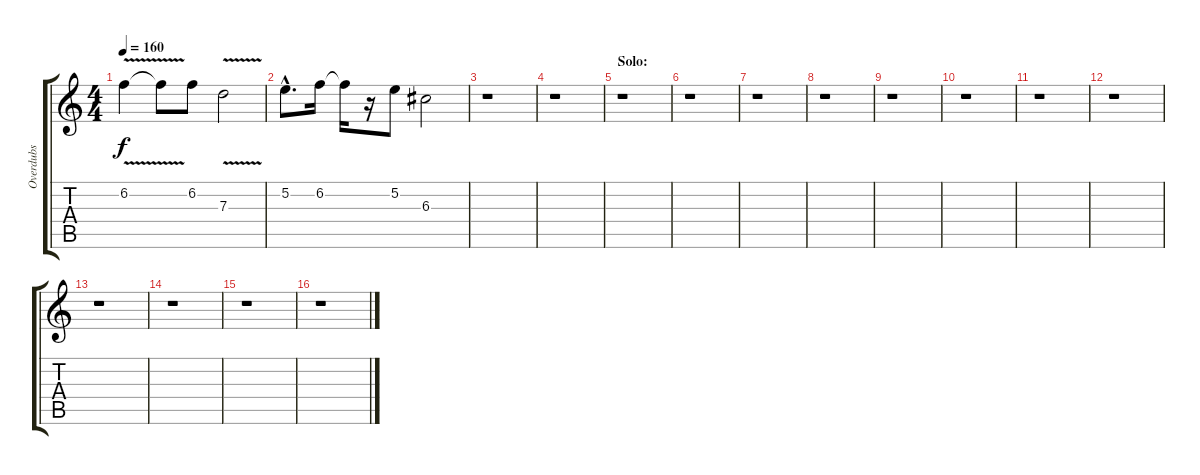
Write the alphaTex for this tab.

\track ("Overdubs" "Overdubs") {instrument distortionguitar}
\staff {score tabs}
\tuning (E4 B3 G3 D3 A2 E2) {hide}
\ts (4 4)
\tempo 160
\clef g2
\ks c
6.2{v}.4{dy f} 6.2{t}.8 6.2.8 7.3{v}.2 |
5.2{hac}.8{d} 6.2.16 6.2{t}.16 r.16 5.2.8 6.3.2 |
r.1 |
r.1 |
\section ("" "Solo:")
r.1 |
r.1 |
r.1 |
r.1 |
r.1 |
r.1 |
r.1 |
r.1 |
r.1 |
r.1 |
r.1 |
r.1
